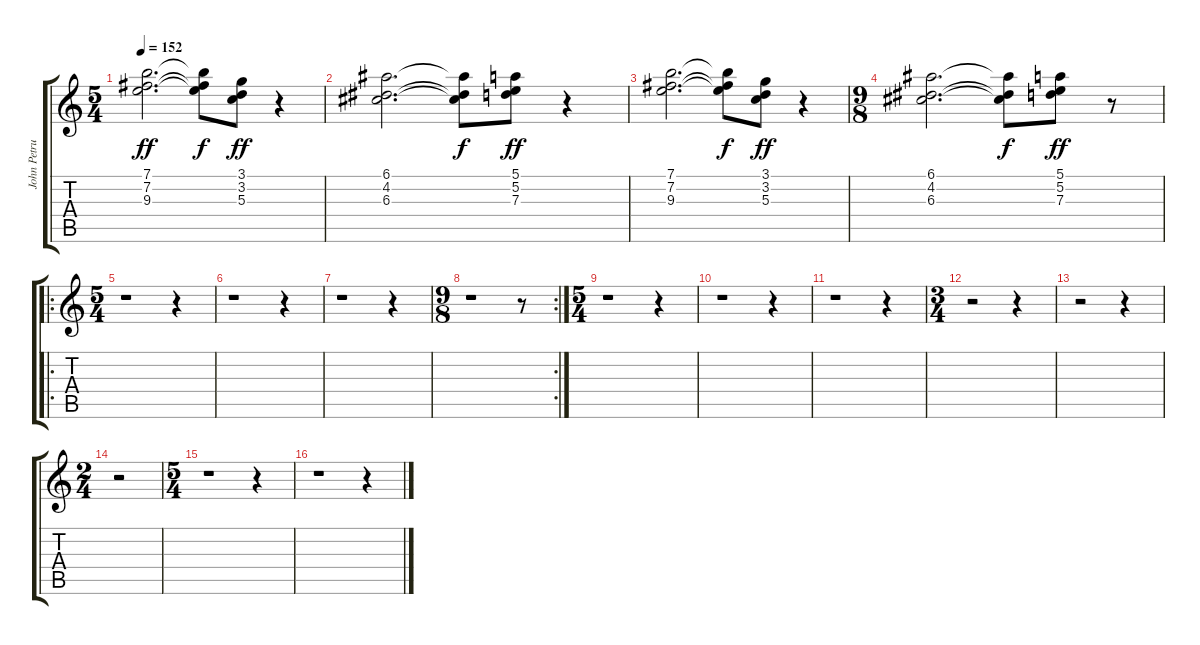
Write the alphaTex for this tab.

\track ("John Petrucci (Guitar 2)" "John Petru") {instrument distortionguitar}
\staff {score tabs}
\tuning (E4 B3 G3 D3 A2 E2) {hide}
\ts (5 4)
\tempo 152
\clef g2
\ks c
(7.1 7.2 9.3).2{d dy ff instrument distortionguitar} (7.1{t} 7.2{t} 9.3{t}).8{dy f} (3.1 3.2 5.3).8{dy ff} r.4 |
(6.1 4.2 6.3).2{d} (6.1{t} 4.2{t} 6.3{t}).8{dy f} (5.1 5.2 7.3).8{dy ff} r.4 |
(7.1 7.2 9.3).2{d} (7.1{t} 7.2{t} 9.3{t}).8{dy f} (3.1 3.2 5.3).8{dy ff} r.4 |
\ts (9 8)
(6.1 4.2 6.3).2{d} (6.1{t} 4.2{t} 6.3{t}).8{dy f} (5.1 5.2 7.3).8{dy ff} r.8 |
\ro
\ts (5 4)
r.1 r.4 |
r.1 r.4 |
r.1 r.4 |
\rc 2
\ts (9 8)
r.1 r.8 |
\ts (5 4)
r.1 r.4 |
r.1 r.4 |
r.1 r.4 |
\ts (3 4)
r.2 r.4 |
r.2 r.4 |
\ts (2 4)
r.2 |
\ts (5 4)
r.1 r.4 |
r.1 r.4
